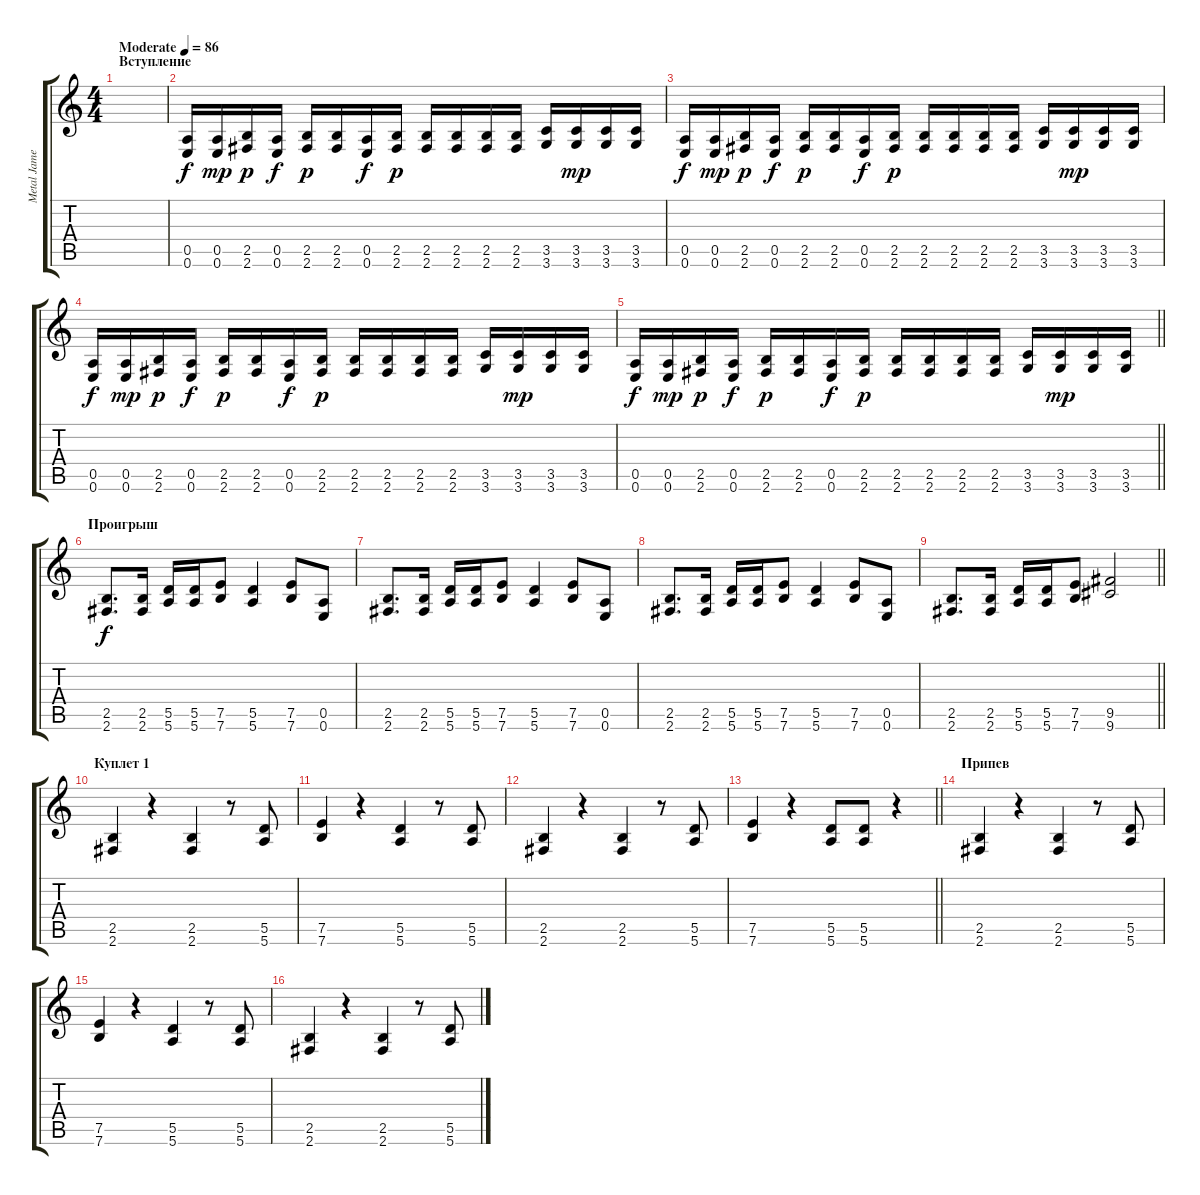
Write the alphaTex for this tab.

\track ("Metal James" "Metal Jame") {instrument overdrivenguitar}
\staff {score tabs}
\tuning (E4 B3 G3 D3 A2 E2) {hide}
\ts (4 4)
\section ("" "Вступление")
\tempo (86 "Moderate")
\clef g2
\ks c
|
(0.5 0.6).16 (0.5 0.6).16{dy mp} (2.5 2.6).16{dy p} (0.5 0.6).16{dy f} (2.5 2.6).16{dy p} (2.5 2.6).16 (0.5 0.6).16{dy f} (2.5 2.6).16{dy p} (2.5 2.6).16 (2.5 2.6).16 (2.5 2.6).16 (2.5 2.6).16 (3.5 3.6).16 (3.5 3.6).16{dy mp} (3.5 3.6).16 (3.5 3.6).16 |
(0.5 0.6).16{dy f} (0.5 0.6).16{dy mp} (2.5 2.6).16{dy p} (0.5 0.6).16{dy f} (2.5 2.6).16{dy p} (2.5 2.6).16 (0.5 0.6).16{dy f} (2.5 2.6).16{dy p} (2.5 2.6).16 (2.5 2.6).16 (2.5 2.6).16 (2.5 2.6).16 (3.5 3.6).16 (3.5 3.6).16{dy mp} (3.5 3.6).16 (3.5 3.6).16 |
(0.5 0.6).16{dy f} (0.5 0.6).16{dy mp} (2.5 2.6).16{dy p} (0.5 0.6).16{dy f} (2.5 2.6).16{dy p} (2.5 2.6).16 (0.5 0.6).16{dy f} (2.5 2.6).16{dy p} (2.5 2.6).16 (2.5 2.6).16 (2.5 2.6).16 (2.5 2.6).16 (3.5 3.6).16 (3.5 3.6).16{dy mp} (3.5 3.6).16 (3.5 3.6).16 |
\barLineRight lightlight
(0.5 0.6).16{dy f} (0.5 0.6).16{dy mp} (2.5 2.6).16{dy p} (0.5 0.6).16{dy f} (2.5 2.6).16{dy p} (2.5 2.6).16 (0.5 0.6).16{dy f} (2.5 2.6).16{dy p} (2.5 2.6).16 (2.5 2.6).16 (2.5 2.6).16 (2.5 2.6).16 (3.5 3.6).16 (3.5 3.6).16{dy mp} (3.5 3.6).16 (3.5 3.6).16 |
\section ("" "Проигрыш")
(2.5 2.6).8{d dy f} (2.5 2.6).16 (5.5 5.6).16 (5.5 5.6).16 (7.5 7.6).8 (5.5 5.6).4 (7.5 7.6).8 (0.5 0.6).8 |
(2.5 2.6).8{d} (2.5 2.6).16 (5.5 5.6).16 (5.5 5.6).16 (7.5 7.6).8 (5.5 5.6).4 (7.5 7.6).8 (0.5 0.6).8 |
(2.5 2.6).8{d} (2.5 2.6).16 (5.5 5.6).16 (5.5 5.6).16 (7.5 7.6).8 (5.5 5.6).4 (7.5 7.6).8 (0.5 0.6).8 |
\barLineRight lightlight
(2.5 2.6).8{d} (2.5 2.6).16 (5.5 5.6).16 (5.5 5.6).16 (7.5 7.6).8 (9.5 9.6).2 |
\section ("" "Куплет 1")
(2.5 2.6).4 r.4 (2.5 2.6).4 r.8 (5.5 5.6).8 |
(7.5 7.6).4 r.4 (5.5 5.6).4 r.8 (5.5 5.6).8 |
(2.5 2.6).4 r.4 (2.5 2.6).4 r.8 (5.5 5.6).8 |
\barLineRight lightlight
(7.5 7.6).4 r.4 (5.5 5.6).8 (5.5 5.6).8 r.4 |
\section ("" "Припев")
(2.5 2.6).4 r.4 (2.5 2.6).4 r.8 (5.5 5.6).8 |
(7.5 7.6).4 r.4 (5.5 5.6).4 r.8 (5.5 5.6).8 |
(2.5 2.6).4 r.4 (2.5 2.6).4 r.8 (5.5 5.6).8
